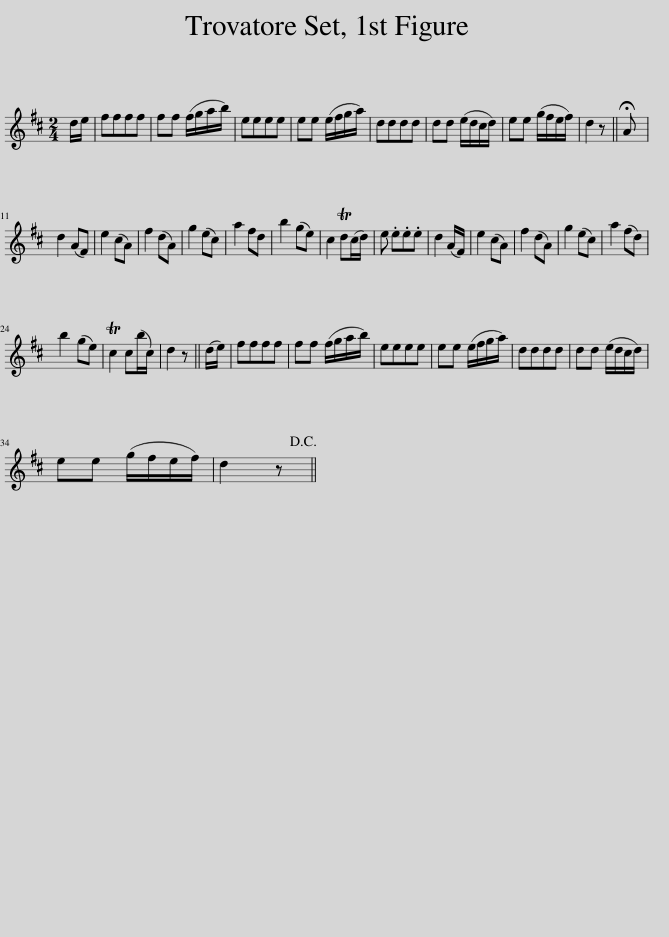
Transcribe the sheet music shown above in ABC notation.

X:1
L:1/8
M:2/4
I:linebreak $
K:D
V:1 treble
V:1
 d/e/ | ffff | ff (f/g/a/b/) | eeee | ee (e/f/g/a/) | %5
 dddd | dd (e/d/c/d/) | ee (g/f/e/f/) | d2 z || !fermata!A |$ %10
 d2 (AF) | e2 (cA) | f2 (dA) | g2 (ec) | a2 fd | %15
 b2 (ge) | c2 Td(c/d/) | e .e.e.e | d2 (A/F/) | e2 (cA) | %20
 f2 (dA) | g2 (ec) | a2 (fd) |$ b2 (ge) | Tc2 c(b/c/) | %25
 d2 z || (d/e/) | ffff | ff (f/g/a/b/) | eeee | %30
 ee (e/f/g/a/) | dddd | dd (e/d/c/d/) |$ ee (g/f/e/f/) | d2 z!D.C.! || %35
